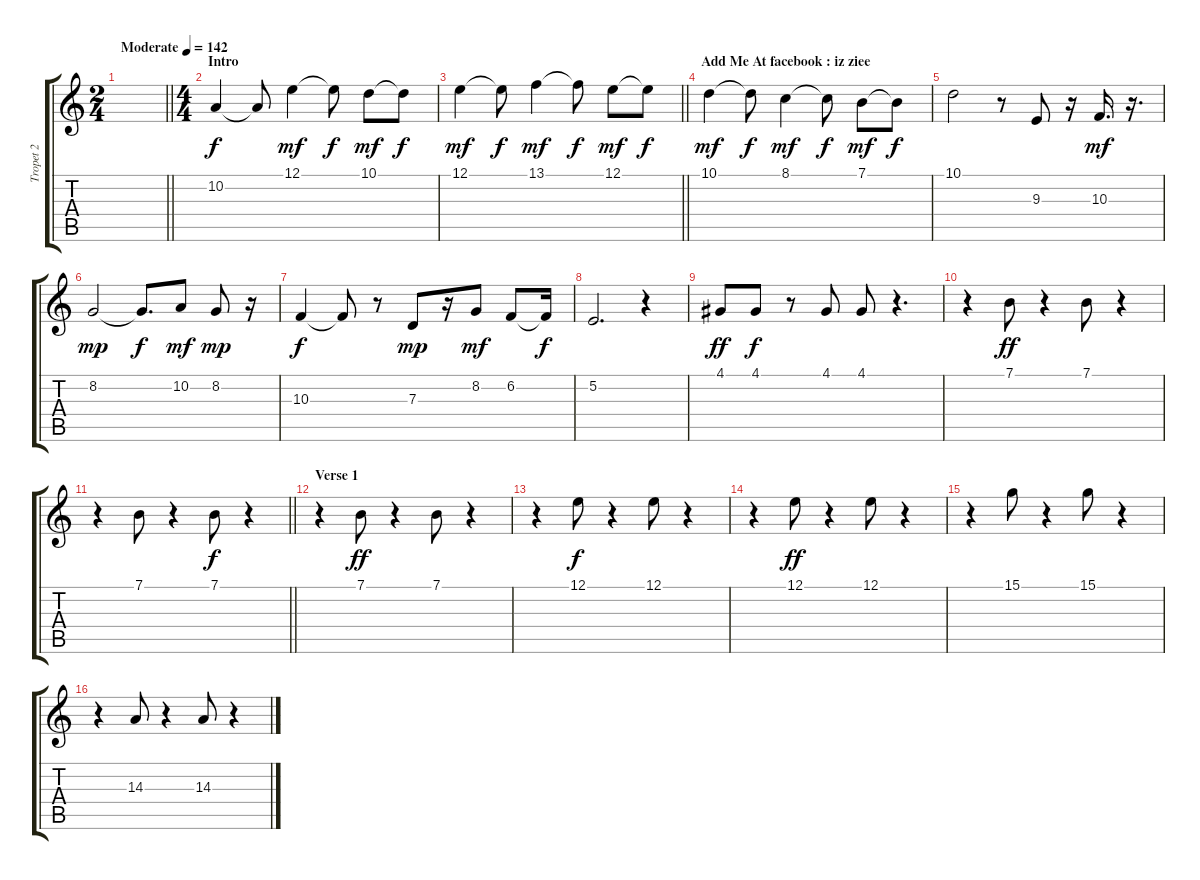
\track ("Tropet 2" "Tropet 2") {instrument altosax}
\staff {score tabs}
\tuning (E4 B3 G3 D3 A2 E2) {hide}
\ts (2 4)
\tempo (142 "Moderate")
\clef g2
\barLineRight lightlight
\ks c
|
\ts (4 4)
\section ("" "Intro")
10.2.4 10.2{t}.8{dy f} 12.1.4{dy mf} 12.1{t}.8{dy f} 10.1.8{dy mf} 10.1{t}.8{dy f} |
\barLineRight lightlight
12.1.4{dy mf} 12.1{t}.8{dy f} 13.1.4{dy mf} 13.1{t}.8{dy f} 12.1.8{dy mf} 12.1{t}.8{dy f} |
\section ("" "Add Me At facebook : iz ziee")
10.1.4{dy mf} 10.1{t}.8{dy f} 8.1.4{dy mf} 8.1{t}.8{dy f} 7.1.8{dy mf} 7.1{t}.8{dy f} |
10.1.2 r.8 9.3.8 r.16 10.3.16{d dy mf} r.16{d} |
8.2.2{dy mp} 8.2{t}.8{d dy f} 10.2.8{dy mf} 8.2.8{dy mp} r.16 |
10.3.4{dy f} 10.3{t}.8 r.8 7.3.8{dy mp} r.16 8.2.8{dy mf} 6.2.8 6.2{t}.16{dy f} |
5.2.2{d} r.4 |
4.1.8{dy ff} 4.1.8{dy f} r.8 4.1.8 4.1.8 r.4{d} |
r.4 7.1.8{dy ff} r.4 7.1.8 r.4 |
\barLineRight lightlight
r.4 7.1.8 r.4 7.1.8{dy f} r.4 |
\section ("" "Verse 1")
r.4 7.1.8{dy ff} r.4 7.1.8 r.4 |
r.4 12.1.8{dy f} r.4 12.1.8 r.4 |
r.4 12.1.8{dy ff} r.4 12.1.8 r.4 |
r.4 15.1.8 r.4 15.1.8 r.4 |
r.4 14.3.8 r.4 14.3.8 r.4
